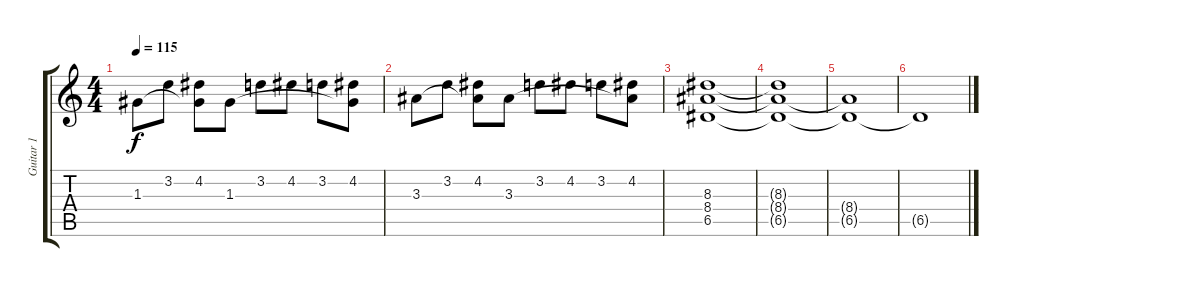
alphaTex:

\track ("Guitar 1" "Guitar 1") {instrument overdrivenguitar}
\staff {score tabs}
\tuning (E4 B3 G3 D3 A2 E2) {hide}
\ts (4 4)
\tempo 115
\clef g2
\ks c
1.3.8{dy f} 3.2.8 (4.2 1.3{t}).8 1.3.8 3.2.8 4.2.8 3.2.8 (4.2 1.3{t}).8 |
3.3.8 3.2.8 (4.2 3.3{t}).8 3.3.8 3.2.8 4.2.8 3.2.8 (4.2 3.3{t}).8 |
(8.3 8.4 6.5).1 |
(8.3{t} 8.4{t} 6.5{t}).1 |
(8.4{t} 6.5{t}).1 |
6.5{t}.1
